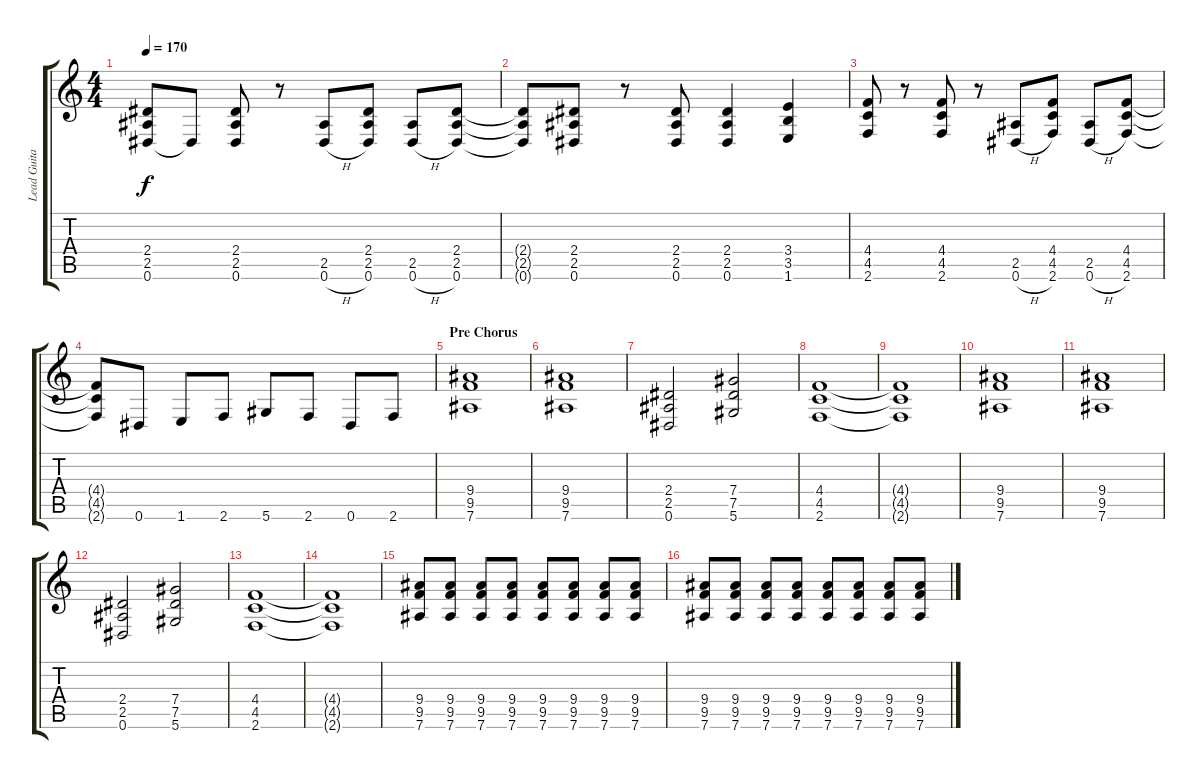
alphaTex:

\track ("Lead Guitar" "Lead Guita") {instrument distortionguitar}
\staff {score tabs}
\tuning (Eb4 Bb3 Gb3 Db3 Ab2 Eb2) {hide}
\ts (4 4)
\tempo 170
\clef g2
\ks c
(2.4 2.5 0.6).8{dy f} 0.6{t}.8 (2.4 2.5 0.6).8 r.8 (2.5 0.6{h}).8 (2.4 2.5 0.6).8 (2.5 0.6{h}).8 (2.4 2.5 0.6).8 |
(2.4{t} 2.5{t} 0.6{t}).8 (2.4 2.5 0.6).8 r.8 (2.4 2.5 0.6).8 (2.4 2.5 0.6).4 (3.4 3.5 1.6).4 |
(4.4 4.5 2.6).8 r.8 (4.4 4.5 2.6).8 r.8 (2.5 0.6{h}).8 (4.4 4.5 2.6).8 (2.5 0.6{h}).8 (4.4 4.5 2.6).8 |
(4.4{t} 4.5{t} 2.6{t}).8 0.6.8 1.6.8 2.6.8 5.6.8 2.6.8 0.6.8 2.6.8 |
\section ("" "Pre Chorus")
(9.4 9.5 7.6).1 |
(9.4 9.5 7.6).1 |
(2.4 2.5 0.6).2 (7.4 7.5 5.6).2 |
(4.4 4.5 2.6).1 |
(4.4{t} 4.5{t} 2.6{t}).1 |
(9.4 9.5 7.6).1 |
(9.4 9.5 7.6).1 |
(2.4 2.5 0.6).2 (7.4 7.5 5.6).2 |
(4.4 4.5 2.6).1 |
(4.4{t} 4.5{t} 2.6{t}).1 |
(9.4 9.5 7.6).8 (9.4 9.5 7.6).8 (9.4 9.5 7.6).8 (9.4 9.5 7.6).8 (9.4 9.5 7.6).8 (9.4 9.5 7.6).8 (9.4 9.5 7.6).8 (9.4 9.5 7.6).8 |
(9.4 9.5 7.6).8 (9.4 9.5 7.6).8 (9.4 9.5 7.6).8 (9.4 9.5 7.6).8 (9.4 9.5 7.6).8 (9.4 9.5 7.6).8 (9.4 9.5 7.6).8 (9.4 9.5 7.6).8
